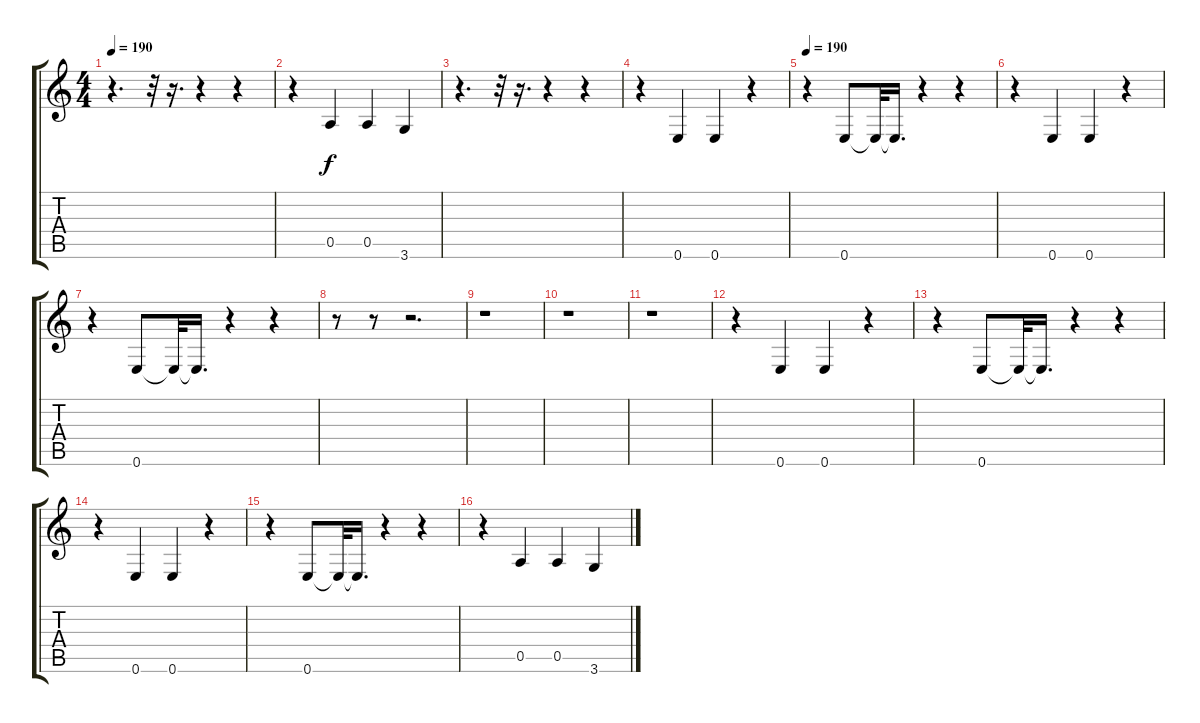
\track "" {instrument electricbassfinger}
\staff {score tabs}
\tuning (E4 B3 G3 D3 A2 E2) {hide}
\ts (4 4)
\tempo 190
\clef g2
\ks c
r.4{d dy f} r.32 r.16{d} r.4 r.4 |
r.4 0.5.4 0.5.4 3.6.4 |
r.4{d} r.32 r.16{d} r.4 r.4 |
r.4 0.6.4 0.6.4 r.4 |
\tempo 190
r.4 0.6.8 0.6{t}.32 0.6{t}.16{d} r.4 r.4 |
r.4 0.6.4 0.6.4 r.4 |
r.4 0.6.8 0.6{t}.32 0.6{t}.16{d} r.4 r.4 |
r.8 r.8 r.2{d} |
r.1 |
r.1 |
r.1 |
r.4 0.6.4 0.6.4 r.4 |
r.4 0.6.8 0.6{t}.32 0.6{t}.16{d} r.4 r.4 |
r.4 0.6.4 0.6.4 r.4 |
r.4 0.6.8 0.6{t}.32 0.6{t}.16{d} r.4 r.4 |
r.4 0.5.4 0.5.4 3.6.4
